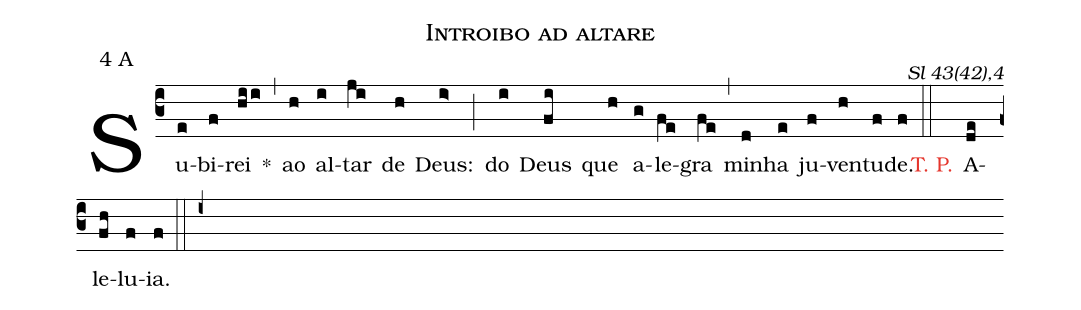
name: Introibo ad altare;
mode: 4;
mode-differentia: A;
commentary: Sl 43(42),4;
%%
(c3)

Su(e)bi(f)rei(hii) *(,) ao(h) al(i)tar(ji) de(h) Deus:(i>) (;) do(i) Deus(fi) que(h) a(g)le(fe)gra(fe) (,) mi(d)nha(e) ju(f)ven(h)tu(f)de.(f)

(::)

<nlba><c>T. P.</c>() A</nlba>(de)le(fh)lu(f)ia.(f)

(::)

(i+)
